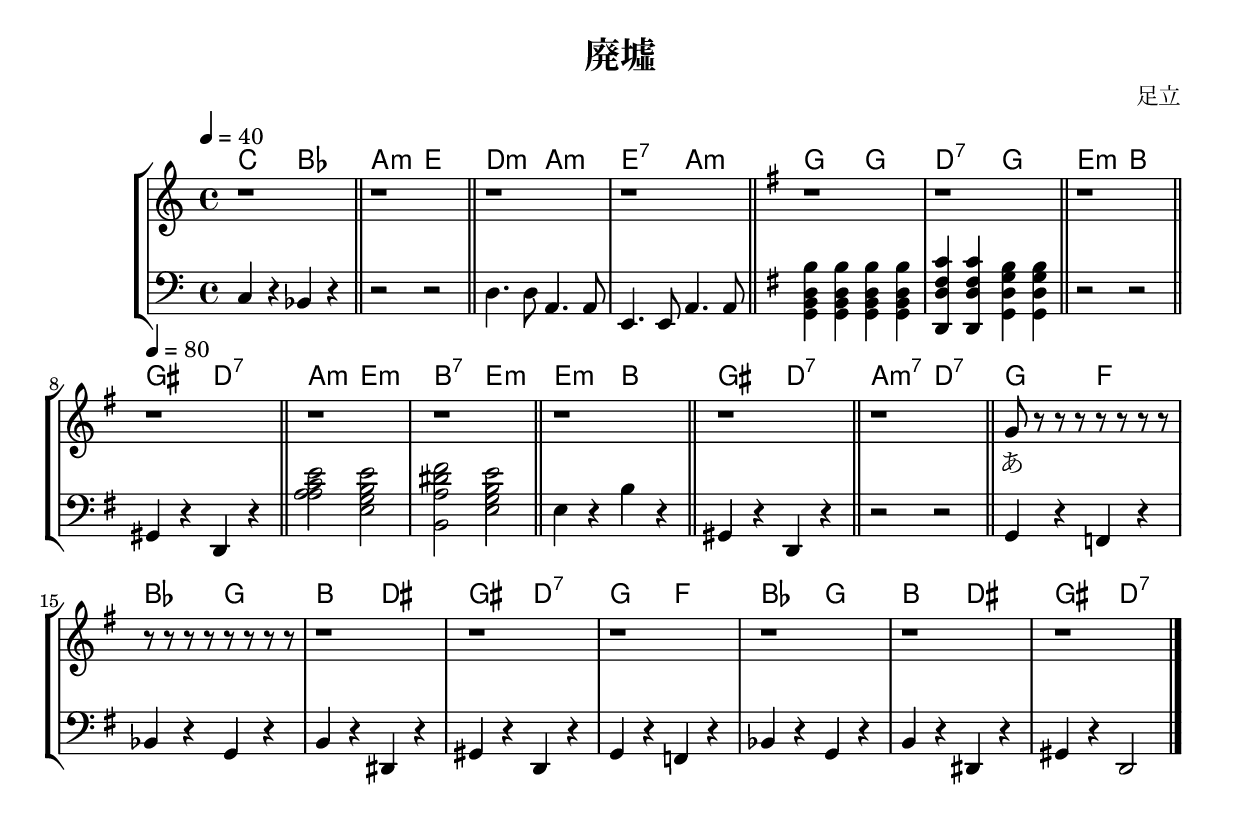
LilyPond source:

\version "2.12.1"

\header {
	title = \markup {廃墟}
	composer = \markup \center-column {足立}
}

harmony = \chordmode {
	c2 bes 

	a:m e 

	d:m a:m e:7 a:m 

	g g d:7 g 

	e:m b 

	gis d:7 

	a:m e:m b:7 e:m 

	e:m b 

	gis d:7 

	a:min7 d:7 

	g f bes g b dis gis d:7 g f bes g b dis gis d:7 
}

melody = {
	\key c \major
	\tempo 4 = 40
	r1   
	r1   
	r1 | r1   
	\key g \major
	r1 | r1   
	r1   
	\tempo 4 = 80
	r1   
	r1 | r1   
	r1   
	r1   
	r1   
	\set Staff.midiInstrument = #"fss0.6"
	 g'8  r8  r8  r8  r8  r8  r8  r8 
	r8  r8  r8  r8  r8  r8  r8  r8
	r1 r1 r1 r1 r1 r1 	\bar "|."
}

words = \lyricmode {
	
	
	
	
	
	
	
	
	
	
	あ  
}

tempochange = {
	\tempo 4 = 40
	r1 \bar "||"
	\tempo 4 = 40
	r1 \bar "||"
	\tempo 4 = 40
	r1 | r1 \bar "||"
	\tempo 4 = 40
	r1 | r1 \bar "||"
	\tempo 4 = 40
	r1 \bar "||"
	\tempo 4 = 80
	r1 \bar "||"
	\tempo 4 = 80
	r1 | r1 \bar "||"
	\tempo 4 = 80
	r1 \bar "||"
	\tempo 4 = 80
	r1 \bar "||"
	\tempo 4 = 80
	r1 \bar "||"
	\tempo 4 = 80
	r1 | r1 | r1 | r1 | r1 | r1 | r1 | r1 \bar "|."
}

mainacc = {
	\clef bass
	\set Staff.midiInstrument = #"Whistle"
	\key c \major
	\tempo 4 = 40
	c4 r4
	bes,4 r4
	\bar "||"

	\set Staff.midiInstrument = #"Acoustic grand"
	r2
	r2
	\bar "||"

	\set Staff.midiInstrument = #"Whistle"
	d4.d8
	a,4.a,8
	e,4.e,8
	a,4.a,8
	\bar "||"

	\set Staff.midiInstrument = #"Breath Noise"
	\key g \major
	<g, b, d b>4 <g, b, d b>4
	<g, b, d b>4 <g, b, d b>4
	<d, d fis c'>4 <d, d fis c'>4
	<g, d g b>4 <g, d g b>4
	\bar "||"

	\set Staff.midiInstrument = #"Acoustic grand"
	r2
	r2
	\bar "||"

	\set Staff.midiInstrument = #"Telephone Ring"
	\tempo 4 = 80
	gis,4 r4
	d,4 r4
	\bar "||"

	\set Staff.midiInstrument = #"Breath Noise"
	<a a c' e'>2
	<e g b e'>2
	<b, a dis' fis'>2
	<e g b e'>2
	\bar "||"

	\set Staff.midiInstrument = #"Breath Noise"
	e4 r4
	b4 r4
	\bar "||"

	\set Staff.midiInstrument = #"Acoustic grand"
	gis,4 r4
	d,4 r4
	\bar "||"

	\set Staff.midiInstrument = #"Acoustic grand"
	r2
	r2
	\bar "||"

	\set Staff.midiInstrument = #"Telephone Ring"
	g,4 r4
	f,4 r4
	bes,4 r4
	g,4 r4
	b,4 r4
	dis,4 r4
	gis,4 r4
	d,4 r4
	g,4 r4
	f,4 r4
	bes,4 r4
	g,4 r4
	b,4 r4
	dis,4 r4
	gis,4 r4
	d,2
	\bar "|."
}

subacc = {
	\clef bass
	\set Staff.midiInstrument = #"Acoustic grand"
	\key c \major
	\tempo 4 = 40
	r2
	r2
	\bar "||"

	\set Staff.midiInstrument = #"Acoustic grand"
	r2
	r2
	\bar "||"

	\set Staff.midiInstrument = #"Breath Noise"
	d4 r4
	a,4 r4
	e,4 r4
	a,4 r4
	\bar "||"

	\set Staff.midiInstrument = #"Acoustic grand"
	\key g \major
	r2
	r2
	r2
	r2
	\bar "||"

	\set Staff.midiInstrument = #"Acoustic grand"
	r2
	r2
	\bar "||"

	\set Staff.midiInstrument = #"Acoustic grand"
	\tempo 4 = 80
	r2
	r2
	\bar "||"

	\set Staff.midiInstrument = #"Acoustic grand"
	r2
	r2
	r2
	r2
	\bar "||"

	\set Staff.midiInstrument = #"Acoustic grand"
	r2
	r2
	\bar "||"

	\set Staff.midiInstrument = #"Acoustic grand"
	r2
	r2
	\bar "||"

	\set Staff.midiInstrument = #"Acoustic grand"
	r2
	r2
	\bar "||"

	\set Staff.midiInstrument = #"Acoustic grand"
	r2
	r2
	r2
	r2
	r2
	r2
	r2
	r2
	r2
	r2
	r2
	r2
	r2
	r2
	r2
	r2
	\bar "|."
}

percA = {
	\drummode {
	r1 \bar "||"
	r1 \bar "||"
	r1 |r1 \bar "||"
	r1 |r1 \bar "||"
	r1 \bar "||"
	r1 \bar "||"
	r1 |r1 \bar "||"
	r1 \bar "||"
	r1 \bar "||"
	r1 \bar "||"
	r1 |r1 |r1 |r1 |r1 |r1 |r1 |r1 \bar "|."
	}
}

percB = {
	\drummode {
	r1 \bar "||"
	r1 \bar "||"
	r1 |r1 \bar "||"
	r1 |r1 \bar "||"
	r1 \bar "||"
	r1 \bar "||"
	r1 |r1 \bar "||"
	r1 \bar "||"
	r1 \bar "||"
	r1 \bar "||"
	r1 |r1 |r1 |r1 |r1 |r1 |r1 |r1 \bar "|."
	}
}

percC = {
	\drummode {
	r1 \bar "||"
	r1 \bar "||"
	r1 |r1 \bar "||"
	r1 |r1 \bar "||"
	r1 \bar "||"
	r1 \bar "||"
	r1 |r1 \bar "||"
	r1 \bar "||"
	r1 \bar "||"
	r1 \bar "||"
	r1 |r1 |r1 |r1 |r1 |r1 |r1 |r1 \bar "|."
	}
}

percD = {
	\drummode {
	r1 \bar "||"
	r1 \bar "||"
	r1 |r1 \bar "||"
	r1 |r1 \bar "||"
	r1 \bar "||"
	r1 \bar "||"
	r1 |r1 \bar "||"
	r1 \bar "||"
	r1 \bar "||"
	r1 \bar "||"
	r1 |r1 |r1 |r1 |r1 |r1 |r1 |r1 \bar "|."
	}
}

percE = {
	\drummode {
	r1 \bar "||"
	r1 \bar "||"
	r1 |r1 \bar "||"
	r1 |r1 \bar "||"
	r1 \bar "||"
	r1 \bar "||"
	r1 |r1 \bar "||"
	r1 \bar "||"
	r1 \bar "||"
	r1 \bar "||"
	r1 |r1 |r1 |r1 |r1 |r1 |r1 |r1 \bar "|."
	}
}

\score {
	<<
		\new StaffGroup <<
			\new ChordNames {\harmony}
			\new Voice = "melody" {\melody}
			\new Lyrics \lyricsto "melody" \words
			\new Staff = "mainacc" {\mainacc}
		>>
	>>
	\layout { }
}
